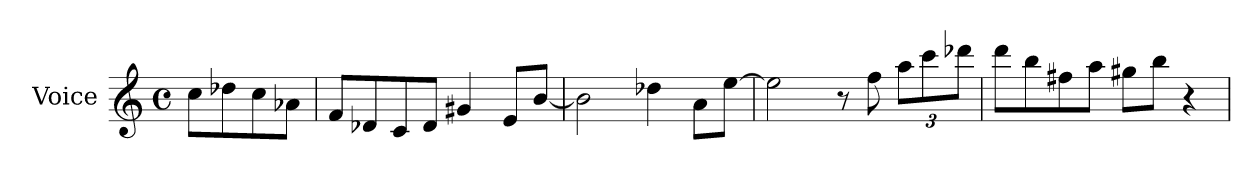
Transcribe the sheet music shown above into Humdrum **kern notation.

**kern
*part1
*staff1
*I"Voice
*I'Voice
*clefG2
*M4/4
*met(c)
=
8cc\L
8dd-X\
8cc\
8a-X\J
=1
8f/L
8d-X/
8c/
8d-/J
4g#X/
8e/L
[>8b/J
=2
2b\]
4dd-X\
8a\L
[>8ee\J
=3
2ee\]
8r
8ff\
12aa\L
12ccc\
12ddd-X\J
=4
8ddd\L
8bb\
8ff#X\
8aa\J
8gg#X\L
8bb\J
4r
=
*-
